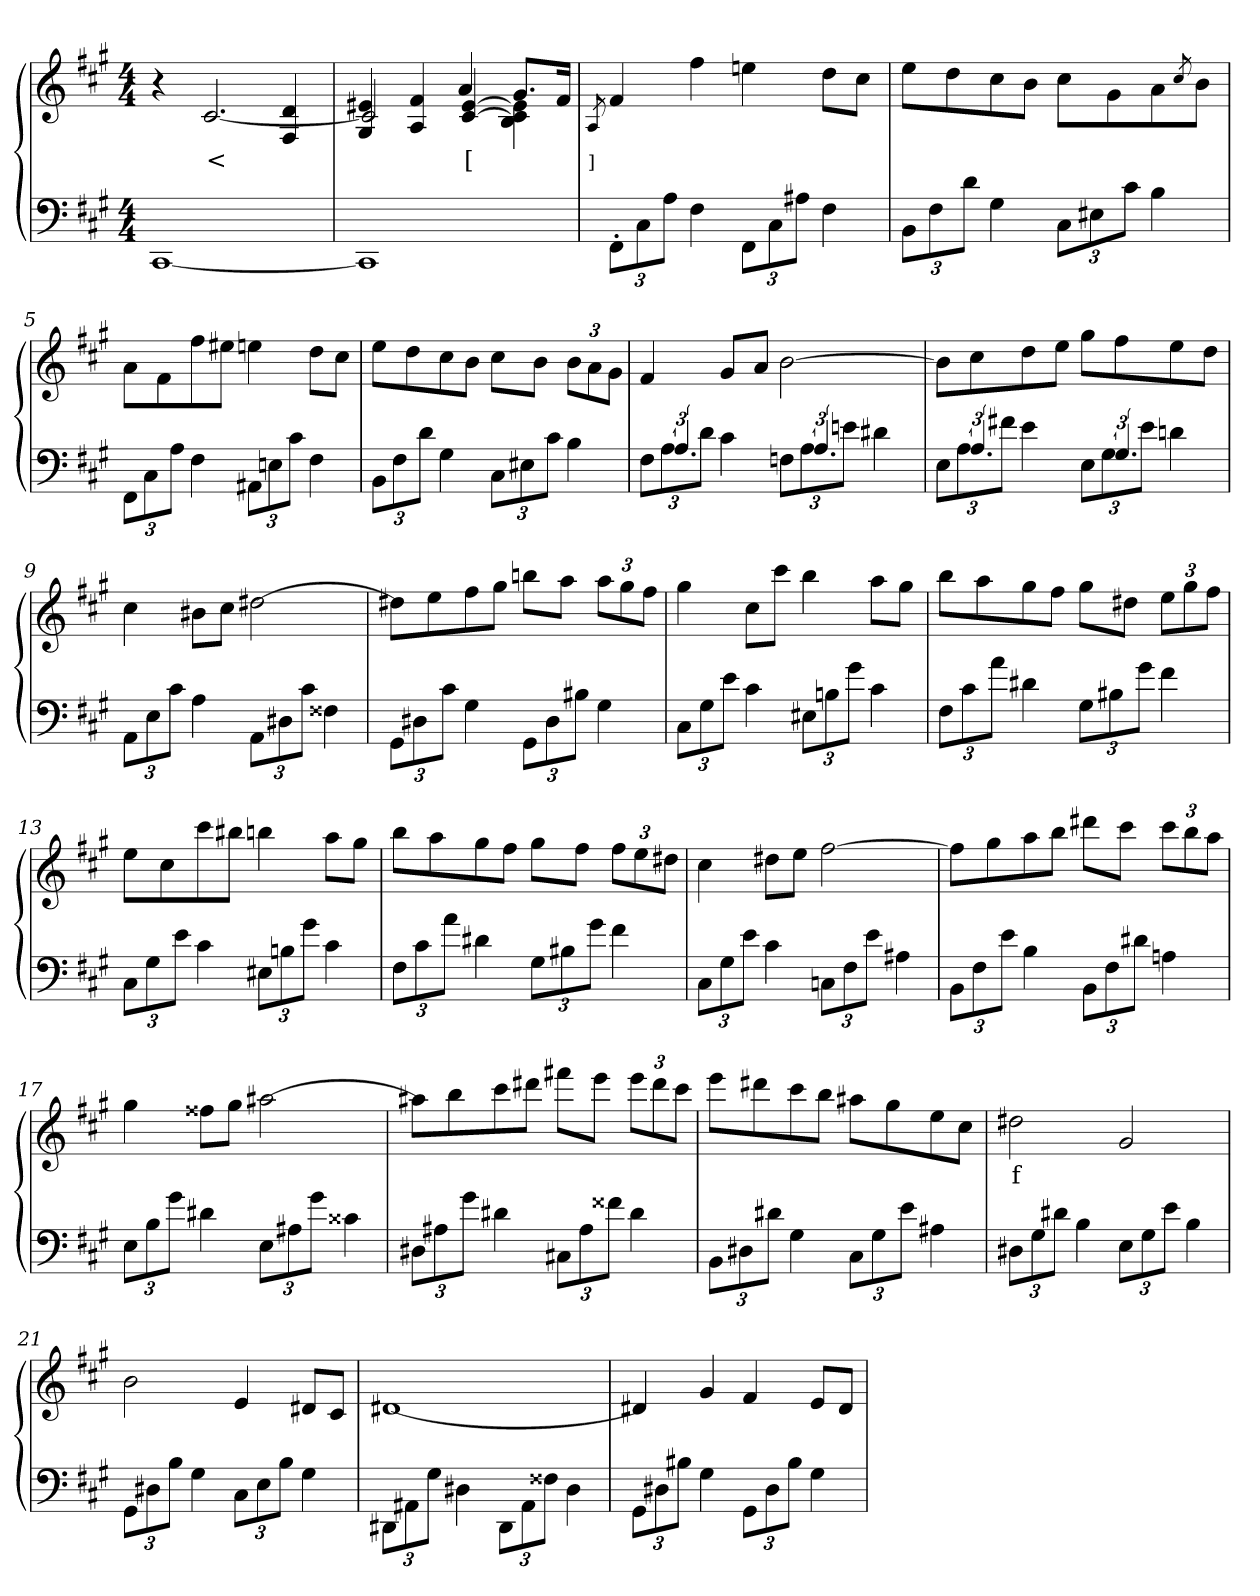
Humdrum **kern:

**kern	**kern	**text
*part2	*part1	*part1
*staff2	*staff1	*staff1
*clefF4	*clefG2	*
*k[f#c#g#]	*k[f#c#g#]	*
*M4/4	*M4/4	*
=1	=1	=1
*	*^	*
[1CC#	2.ryy	4r	p
.	.	[2.c#/	<
.	4d 4F#	.	.
=2	=2	=2	=2
1CC#]	4e#X 4G#	2c#/]	.
.	4f# 4A	.	.
.	[4e#/ [4c#	4a/	[
.	4e#\] 4c#] 4B	8.g#/L	.
.	.	16f#Jk	.
*	*v	*v	*
=3	=3	=3
.	8qA/	]
12FF#'>\L	4f#	.
12C#	.	.
12AJ	.	.
4F#	4ff#	.
12FF#\L	4een	.
12C#	.	.
12A#XJ	.	.
4F#	8ddL	.
.	8cc#J	.
=4	=4	=4
12BBL	8eeL	.
12F#	.	.
.	8dd	.
12dJ	.	.
4G#	8cc#	.
.	8bJ	.
12C#L	8cc#\L	.
12E#X	.	.
.	8g#	.
12c#J	.	.
4B	8a	.
.	8qcc#/	.
.	8bJ	.
=5	=5	=5
12FF#\L	8aL	.
12C#	.	.
.	8f#	.
12AJ	.	.
4F#	8ff#	.
.	8ee#XJ	.
12AA#XL	4een	.
12En	.	.
12c#J	.	.
4F#	8ddL	.
.	8cc#J	.
=6	=6	=6
12BBL	8eeL	.
12F#	.	.
.	8dd	.
12dJ	.	.
4G#	8cc#	.
.	8bJ	.
12C#L	8cc#L	.
12E#X	.	.
.	8bJ	.
12c#J	.	.
4B	12b\L	.
.	12a	.
.	12g#J	.
=7	=7	=7
*^	*	*
12F#\L	12ryy	4f#	.
12A	6.A/	.	.
12dJ	.	.	.
4c#\	.	8g#L	.
.	4ryy	.	.
.	.	8aJ	.
12Fn\L	.	[2b	.
12A	6.A/	.	.
12enJ	.	.	.
4d#X\	.	.	.
.	6ryy	.	.
=8	=8	=8	=8
12E\L	12ryy	8bL]	.
12A	6.A/	.	.
.	.	8cc#	.
12f#XJ	.	.	.
4e\	.	8dd	.
.	4ryy	.	.
.	.	8eeJ	.
12E\L	.	8gg#L	.
12G#	6.G#/	.	.
.	.	8ff#	.
12eJ	.	.	.
4dn\	.	8ee	.
.	6ryy	.	.
.	.	8ddJ	.
*v	*v	*	*
=9	=9	=9
12AAL	4cc#	.
12E	.	.
12c#J	.	.
4A	8b#XL	.
.	8cc#J	.
12AAL	[2dd#X	.
12D#X	.	.
12c#J	.	.
4F##X	.	.
=10	=10	=10
12GG#L	8dd#XL]	.
12D#X	.	.
.	8ee	.
12c#J	.	.
4G#	8ff#	.
.	8gg#J	.
12GG#L	8bbnL	.
12D#	.	.
.	8aaJ	.
12B#XJ	.	.
4G#	12aaL	.
.	12gg#	.
.	12ff#J	.
=11	=11	=11
12C#L	4gg#	.
12G#	.	.
12eJ	.	.
4c#	8cc#L	.
.	8ccc#J	.
12E#XL	4bb	.
12Bn	.	.
12g#J	.	.
4c#	8aaL	.
.	8gg#J	.
=12	=12	=12
12F#L	8bbL	.
12c#	.	.
.	8aa	.
12aJ	.	.
4d#X	8gg#	.
.	8ff#J	.
12G#L	8gg#L	.
12B#X	.	.
.	8dd#XJ	.
12g#J	.	.
4f#	12eeL	.
.	12gg#	.
.	12ff#J	.
=13	=13	=13
12C#L	8eeL	.
12G#	.	.
.	8cc#	.
12eJ	.	.
4c#	8ccc#	.
.	8bb#XJ	.
12E#XL	4bbn	.
12Bn	.	.
12g#J	.	.
4c#	8aaL	.
.	8gg#J	.
=14	=14	=14
12F#L	8bbL	.
12c#	.	.
.	8aa	.
12aJ	.	.
4d#X	8gg#	.
.	8ff#J	.
12G#L	8gg#L	.
12B#X	.	.
.	8ff#J	.
12g#J	.	.
4f#	12ff#L	.
.	12ee	.
.	12dd#XJ	.
=15	=15	=15
12C#L	4cc#	.
12G#	.	.
12eJ	.	.
4c#	8dd#XL	.
.	8eeJ	.
12CnL	[2ff#	.
12F#	.	.
12eJ	.	.
4A#X	.	.
=16	=16	=16
12BBL	8ff#L]	.
12F#	.	.
.	8gg#	.
12eJ	.	.
4B	8aa	.
.	8bbJ	.
12BBL	8ddd#XL	.
12F#	.	.
.	8ccc#J	.
12d#XJ	.	.
4An	12ccc#L	.
.	12bb	.
.	12aaJ	.
=17	=17	=17
12EL	4gg#	.
12B	.	.
12g#J	.	.
4d#X	8ff##XL	.
.	8gg#J	.
12EL	[2aa#X	.
12A#X	.	.
12g#J	.	.
4c##X	.	.
=18	=18	=18
12D#XL	8aa#XL]	.
12A#X	.	.
.	8bb	.
12g#J	.	.
4d#	8ccc#	.
.	8ddd#XJ	.
12C#XL	8fff#XL	.
12A#	.	.
.	8eeeJ	.
12f##XJ	.	.
4d#	12eeeL	.
.	12ddd#	.
.	12ccc#J	.
=19	=19	=19
12BBL	8eeeL	.
12D#X	.	.
.	8ddd#X	.
12d#J	.	.
4G#	8ccc#	.
.	8bbJ	.
12C#L	8aa#XL	.
12G#	.	.
.	8gg#	.
12eJ	.	.
4A#X	8ee	.
.	8cc#J	.
=20	=20	=20
12D#XL	2dd#X	f
12G#	.	.
12d#J	.	.
4B	.	.
12EL	2g#	.
12G#	.	.
12eJ	.	.
4B	.	.
=21	=21	=21
12GG#L	2b	.
12D#X	.	.
12BJ	.	.
4G#	.	.
12C#L	4e	.
12E	.	.
12BJ	.	.
4G#	8d#XL	.
.	8c#J	.
=22	=22	=22
12DD#X\L	[1d#X	.
12AA#X	.	.
12G#J	.	.
4D#	.	.
12DD#\L	.	.
12AA#	.	.
12F##XJ	.	.
4D#	.	.
=23	=23	=23
12GG#L	4d#X]	.
12D#X	.	.
12B#XJ	.	.
4G#	4g#	.
12GG#L	4f#	.
12D#	.	.
12B#J	.	.
4G#	8eL	.
.	8d#J	.
=	=	=
*-	*-	*-
